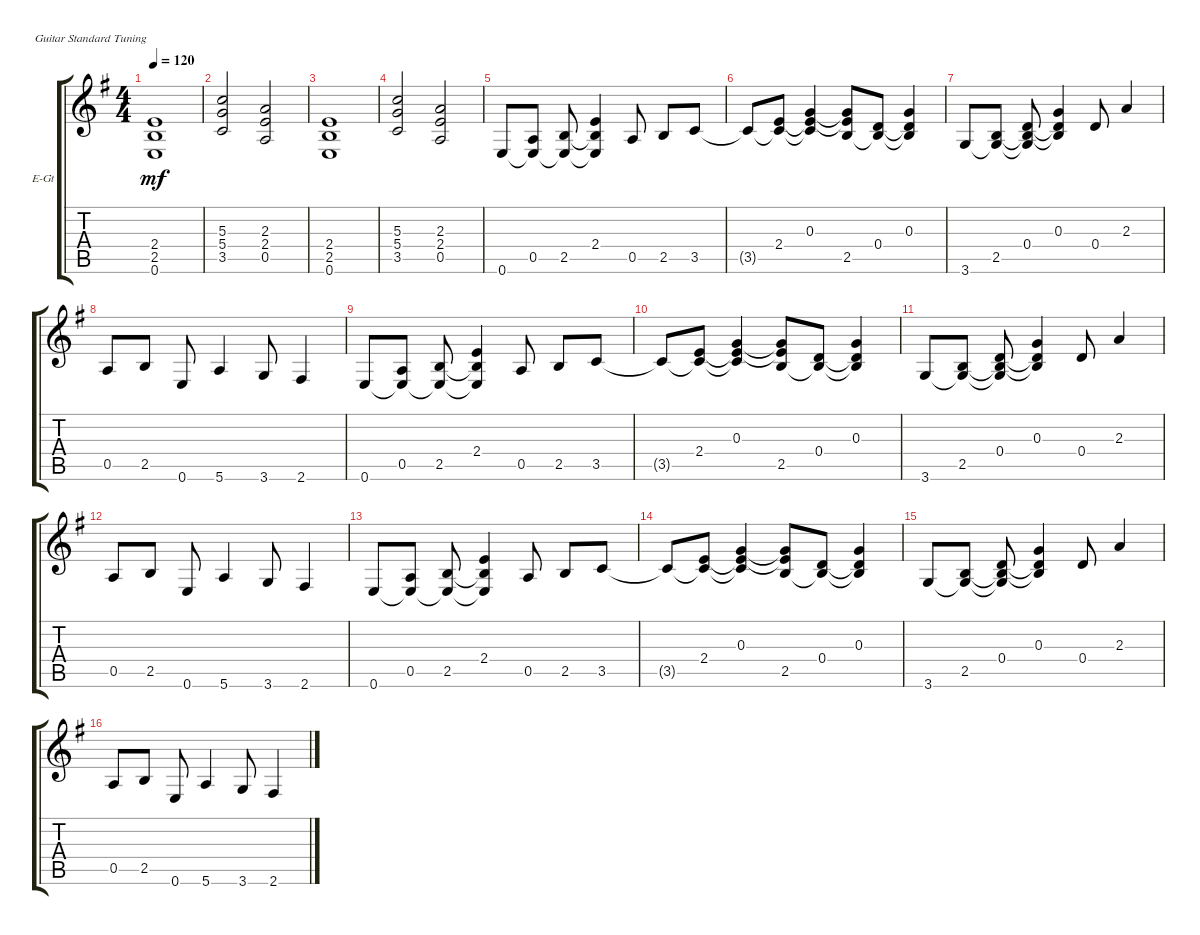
\defaultSystemsLayout 4
\bracketExtendMode groupsimilarinstruments
\firstSystemTrackNameOrientation horizontal
\otherSystemsTrackNameOrientation horizontal
\track ("Rhythm Guitar" "E-Gt") {instrument electricguitarclean}
\staff {score tabs}
\tuning (E4 B3 G3 D3 A2 E2)
\ts (4 4)
\tempo 120
\clef g2
\ks eminor
(2.4 2.5 0.6).1{dy mf} |
(3.5 5.4 5.3).2 (0.5 2.4 2.3).2 |
(2.4 2.5 0.6).1 |
(3.5 5.4 5.3).2 (0.5 2.4 2.3).2 |
0.6.8 (0.5 0.6{t}).8 (2.5 0.6{t}).8 (2.4 0.6{t} 2.5{t}).4 0.5.8 2.5.8 3.5.8 |
3.5{t}.8 (2.4 3.5{t}).8 (0.3 3.5{t} 2.4{t}).4 (2.5 2.4{t} 0.3{t}).8 (0.4 2.5{t}).8 (0.3 2.5{t} 0.4{t}).4 |
3.6.8 (2.5 3.6{t}).8 (0.4 3.6{t} 2.5{t}).8 (0.3 2.5{t} 0.4{t}).4 0.4.8 2.3.4 |
0.5.8 2.5.8 0.6.8 5.6.4 3.6.8 2.6.4 |
0.6.8 (0.5 0.6{t}).8 (2.5 0.6{t}).8 (2.4 0.6{t} 2.5{t}).4 0.5.8 2.5.8 3.5.8 |
3.5{t}.8 (2.4 3.5{t}).8 (0.3 3.5{t} 2.4{t}).4 (2.5 2.4{t} 0.3{t}).8 (0.4 2.5{t}).8 (0.3 2.5{t} 0.4{t}).4 |
3.6.8 (2.5 3.6{t}).8 (0.4 3.6{t} 2.5{t}).8 (0.3 2.5{t} 0.4{t}).4 0.4.8 2.3.4 |
0.5.8 2.5.8 0.6.8 5.6.4 3.6.8 2.6.4 |
0.6.8 (0.5 0.6{t}).8 (2.5 0.6{t}).8 (2.4 0.6{t} 2.5{t}).4 0.5.8 2.5.8 3.5.8 |
3.5{t}.8 (2.4 3.5{t}).8 (0.3 3.5{t} 2.4{t}).4 (2.5 2.4{t} 0.3{t}).8 (0.4 2.5{t}).8 (0.3 2.5{t} 0.4{t}).4 |
3.6.8 (2.5 3.6{t}).8 (0.4 3.6{t} 2.5{t}).8 (0.3 2.5{t} 0.4{t}).4 0.4.8 2.3.4 |
0.5.8 2.5.8 0.6.8 5.6.4 3.6.8 2.6.4
